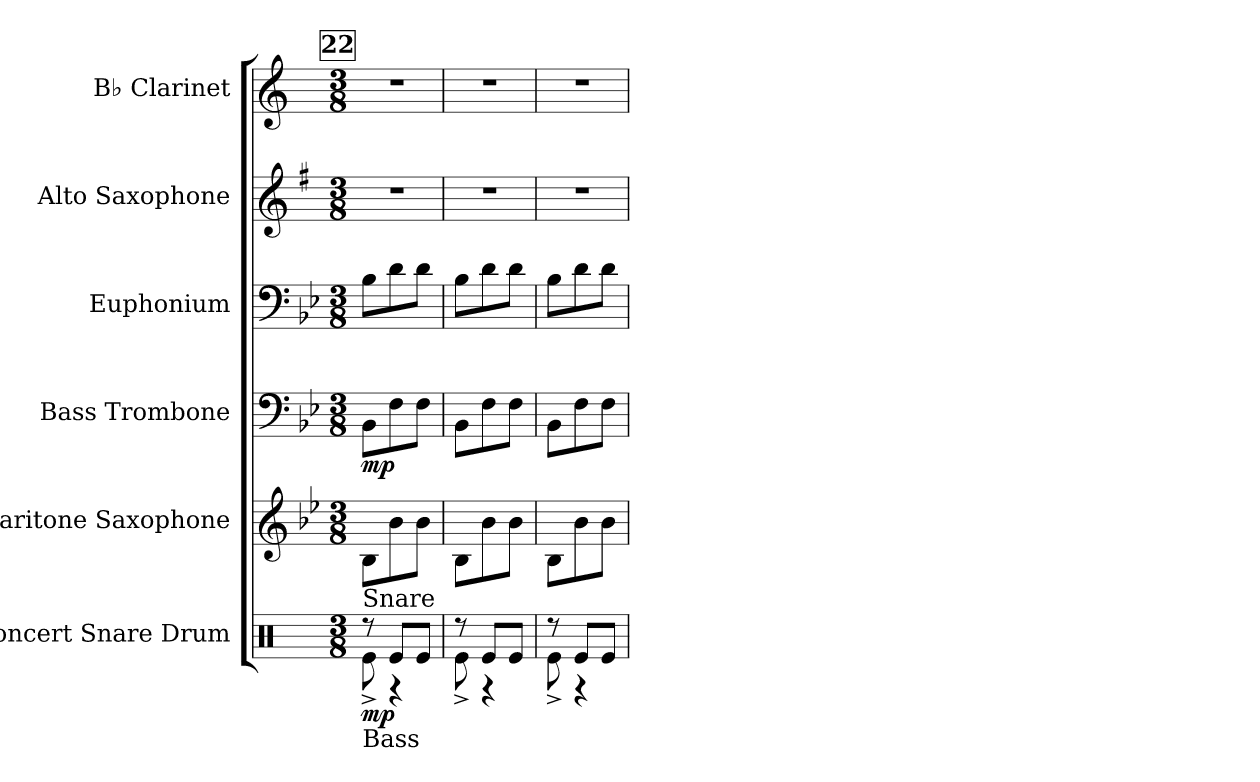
**kern	**dynam	**kern	**dynam	**kern	**dynam	**kern	**dynam	**kern	**kern
*part6	*part6	*part5	*part5	*part4	*part4	*part3	*part3	*part2	*part1
*staff6	*staff6	*staff5	*staff5	*staff4	*staff4	*staff3	*staff3	*staff2	*staff1
*I"Concert Snare Drum	*	*I"Baritone Saxophone	*	*I"Bass Trombone	*	*I"Euphonium	*	*I"Alto Saxophone	*I"B♭ Clarinet
*I'Con. Sn.	*	*I'Bar. Sax.	*	*I'B. Tbn.	*	*I'Euph.	*	*I'A. Sax.	*I'B♭ Cl.
*clefX	*	*clefG2	*	*clefF4	*	*clefF4	*	*clefG2	*clefG2
*	*	*ITrd12c21	*	*	*	*	*	*ITrd5c9	*ITrd1c2
*k[]	*	*k[b-e-]	*	*k[b-e-]	*	*k[b-e-]	*	*k[b-e-]	*k[b-e-]
*M3/8	*	*M3/8	*	*M3/8	*	*M3/8	*	*M3/8	*M3/8
!!LO:REH:place=s1:a:B:fs=14:t=22
=22	=22	=22	=22	=22	=22	=22	=22	=22	=22
*^	*	*	*	*	*	*	*	*	*
!LO:TX:a:t=Snare	!	!	!	!	!	!	!	!	!	!
!LO:TX:b:t=Bass	!	!	!	!	!	!	!	!	!	!
!	!	!LO:DY:b	!	!LO:DY:b	!	!	!	!	!	!
!	!	!	!	!LO:DY:n=1:b	!	!LO:DY:b	!	!LO:DY:b	!	!
!	!	!	!	!	!	!	!	!LO:DY:n=1:b	!	!
8r	8Re^\	mp	8BB-\L	mp mp	8BB-\L	mp	8B-\L	mp mp	4.r	4.r
8Re/L	4r	.	8B-\	.	8F\	.	8d\	.	.	.
8Re/J	.	.	8B-\J	.	8F\J	.	8d\J	.	.	.
=23	=23	=23	=23	=23	=23	=23	=23	=23	=23	=23
8r	8Re^\	.	8BB-\L	.	8BB-\L	.	8B-\L	.	4.r	4.r
8Re/L	4r	.	8B-\	.	8F\	.	8d\	.	.	.
8Re/J	.	.	8B-\J	.	8F\J	.	8d\J	.	.	.
!!LO:LB:g=z
=24	=24	=24	=24	=24	=24	=24	=24	=24	=24	=24
8r	8Re^\	.	8BB-\L	.	8BB-\L	.	8B-\L	.	4.r	4.r
8Re/L	4r	.	8B-\	.	8F\	.	8d\	.	.	.
8Re/J	.	.	8B-\J	.	8F\J	.	8d\J	.	.	.
*v	*v	*	*	*	*	*	*	*	*	*
=	=	=	=	=	=	=	=	=	=
*-	*-	*-	*-	*-	*-	*-	*-	*-	*-
